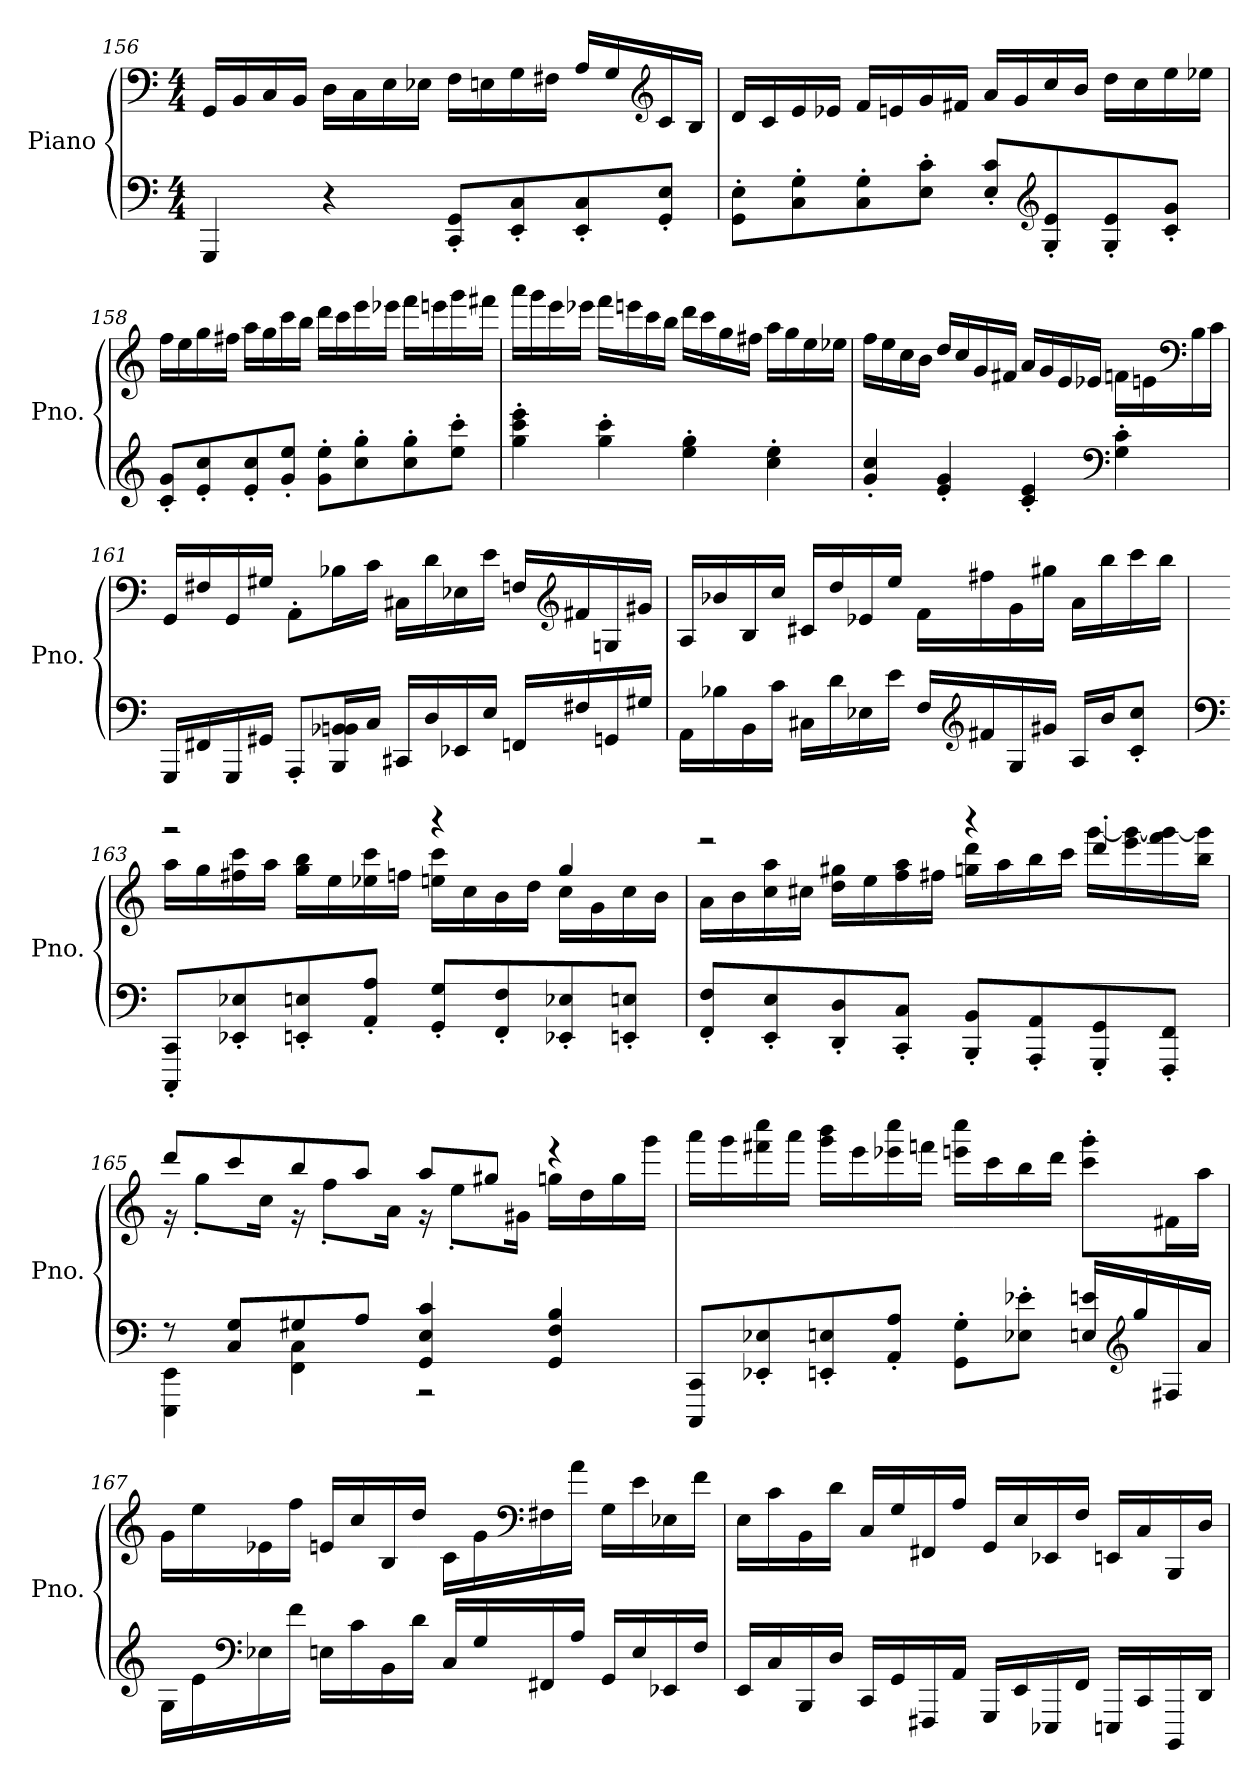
**kern	**kern
*part1	*part1
*staff2	*staff1
*I"Piano	*
*I'Pno.	*
!!LO:LB:g=z
*clefF4	*clefF4
*k[]	*k[]
*M4/4	*M4/4
=156	=156
4GGG/	16GG/LL
.	16BB/
.	16C/
.	16BB/JJ
4r	16D\LL
.	16C\
.	16E\
.	16E-X\JJ
8CC/' 8GG/'L	16F\LL
.	16En\
8EE/' 8C/'	16G\
.	16F#X\JJ
8EE/' 8C/'	16A/LL
.	16G/
*	*clefG2
8GG/' 8E/'J	16c/
.	16B/JJ
=157	=157
8GG\' 8E\'L	16d/LL
.	16c/
8C\' 8G\'	16e/
.	16e-X/JJ
8C\' 8G\'	16f/LL
.	16en/
8E\' 8c\'J	16g/
.	16f#X/JJ
8E/' 8c/'L	16a/LL
.	16g/
*clefG2	*
8G/' 8e/'	16cc/
.	16b/JJ
8G/' 8e/'	16dd\LL
.	16cc\
8c/' 8g/'J	16ee\
.	16ee-X\JJ
!!LO:LB:g=z
=158	=158
8c/' 8g/'L	16ff\LL
.	16ee\
8e/' 8cc/'	16gg\
.	16ff#X\JJ
8e/' 8cc/'	16aa\LL
.	16gg\
8g/' 8ee/'J	16ccc\
.	16bb\JJ
8g\' 8ee\'L	16ddd\LL
.	16ccc\
8cc\' 8gg\'	16eee\
.	16eee-X\JJ
8cc\' 8gg\'	16fff\LL
.	16eeen\
8ee\' 8ccc\'J	16ggg\
.	16fff#X\JJ
=159	=159
4gg\' 4ccc\' 4eee\'	16aaa\LL
.	16ggg\
.	16eee\
.	16eee-X\JJ
4gg\' 4ccc\'	16fff\LL
.	16eeen\
.	16ccc\
.	16bb\JJ
4ee\' 4gg\'	16ddd\LL
.	16ccc\
.	16gg\
.	16ff#X\JJ
4cc\' 4ee\'	16aa\LL
.	16gg\
.	16ee\
.	16ee-X\JJ
!!LO:LB:g=z
=160	=160
4g/' 4cc/'	16ff\LL
.	16ee\
.	16cc\
.	16b\JJ
4e/' 4g/'	16dd/LL
.	16cc/
.	16g/
.	16f#X/JJ
4c/' 4e/'	16a/LL
.	16g/
.	16e/
.	16e-X/JJ
*clefF4	*
4G\' 4c\'	16fn\LL
.	16en\
*	*clefF4
.	16B\
.	16c\JJ
=161	=161
16GGG/LL	16GG/LL
16FF#X/	16F#X/
16GGG/	16GG/
16GG#X/JJ	16G#X/JJ
8AAA'/L	8AA'\L
16BBB/ 16BB-X/ 16BBn/L	16B-X\L
16C/JJ	16c\JJ
16CC#X/LL	16C#X\LL
16D/	16d\
16EE-X/	16E-X\
16E/JJ	16e\JJ
16FFn/LL	16Fn/LL
*	*clefG2
16F#X/	16f#X/
16GGn/	16Gn/
16G#X/JJ	16g#X/JJ
!!LO:PB:g=z
=162	=162
16AA\LL	16A/LL
16B-X\	16b-X/
16BB\	16B/
16c\JJ	16cc/JJ
16C#X\LL	16c#X/LL
16d\	16dd/
16E-X\	16e-X/
16e\JJ	16ee/JJ
16F/LL	16f\LL
*clefG2	*
16f#X/	16ff#X\
16G/	16g\
16g#X/JJ	16gg#X\JJ
16A/LL	16a\LL
16b/J	16bb\
8c/' 8cc/'J	16ccc\
.	16bb\JJ
=163	=163
*clefF4	*
*	*^
8CCC/' 8CC/'L	2r	16aa\LL
.	.	16gg\
8EE-X/' 8E-X/'	.	16ff#X\ 16ccc\
.	.	16aa\JJ
8EEn/' 8En/'	.	16gg\ 16bb\LL
.	.	16ee\
8AA/' 8A/'J	.	16ee-X\ 16ccc\
.	.	16ffn\JJ
8GG/' 8G/'L	4r	16een\ 16ccc\LL
.	.	16cc\
8FF/' 8F/'	.	16b\
.	.	16dd\JJ
8EE-X/' 8E-X/'	4gg/	16cc\LL
.	.	16g\
8EEn/' 8En/'J	.	16cc\
.	.	16b\JJ
!!LO:LB:g=z	!!
=164	=164	=164
8FF/' 8F/'L	2r	16a\LL
.	.	16b\
8EE/' 8E/'	.	16cc\ 16aa\
.	.	16cc#X\JJ
8DD/' 8D/'	.	16dd\ 16gg#X\LL
.	.	16ee\
8CC/' 8C/'J	.	16ff\ 16aa\
.	.	16ff#X\JJ
8BBB/' 8BB/'L	4r	16ggn\ 16ddd\LL
.	.	16aa\
8AAA/' 8AA/'	.	16bb\
.	.	16ccc\JJ
8GGG/' 8GG/'	4ddd'/	[16ggg\LL
.	.	16eee\ 16ggg\_
8FFF/' 8FF/'J	.	16fff\ 16ggg\_
.	.	16bb\ 16ggg\]JJ
=165	=165	=165
*^	*	*
8r	4EEE\ 4EE\	8ddd/L	16r
.	.	.	8gg'\L
8C/ 8G/L	.	8ccc/	.
.	.	.	16cc\Jk
8G#X/	4FF\ 4C\	8bb/	16r
.	.	.	8ff'\L
8A/J	.	8aa/J	.
.	.	.	16a\Jk
4GG/ 4E/ 4c/	2r	8aa/L	16r
.	.	.	8ee'\L
.	.	8gg#X/J	.
.	.	.	16g#X\Jk
4GG/ 4F/ 4B/	.	4r	16ggn\LL
.	.	.	16dd\
.	.	.	16gg\
.	.	.	16ggg\JJ
*v	*v	*	*
*	*v	*v
!!LO:LB:g=z
=166	=166
8CCC/ 8CC/L	16aaa\LL
.	16ggg\
8EE-X/' 8E-X/'	16fff#X\ 16cccc\
.	16aaa\JJ
8EEn/' 8En/'	16ggg\ 16bbb\LL
.	16eee\
8AA/' 8A/'J	16eee-X\ 16cccc\
.	16fffn\JJ
8GG\' 8G\'L	16eeen\ 16cccc\LL
.	16ccc\
8E-X\' 8e-X\'J	16bb\
.	16ddd\JJ
16En/ 16en/LL	8ccc\' 8ggg\'L
*clefG2	*
16gg/	.
16F#X/	16f#X\L
16a/JJ	16aa\JJ
=167	=167
16G\LL	16g\LL
16e\	16ee\
*clefF4	*
16E-X\	16e-X\
16f\JJ	16ff\JJ
16En\LL	16en/LL
16c\	16cc/
16BB\	16B/
16d\JJ	16dd/JJ
16C/LL	16c\LL
16G/	16g\
*	*clefF4
16FF#X/	16F#X\
16A/JJ	16a\JJ
16GG/LL	16G\LL
16E/	16e\
16EE-X/	16E-X\
16F/JJ	16f\JJ
!!LO:LB:g=z
=168	=168
16EE/LL	16E\LL
16C/	16c\
16BBB/	16BB\
16D/JJ	16d\JJ
16CC/LL	16C/LL
16GG/	16G/
16FFF#X/	16FF#X/
16AA/JJ	16A/JJ
16GGG/LL	16GG/LL
16EE/	16E/
16EEE-X/	16EE-X/
16FF/JJ	16F/JJ
16EEEn/LL	16EEn/LL
16CC/	16C/
16BBBB/	16BBB/
16DD/JJ	16D/JJ
=	=
*-	*-
